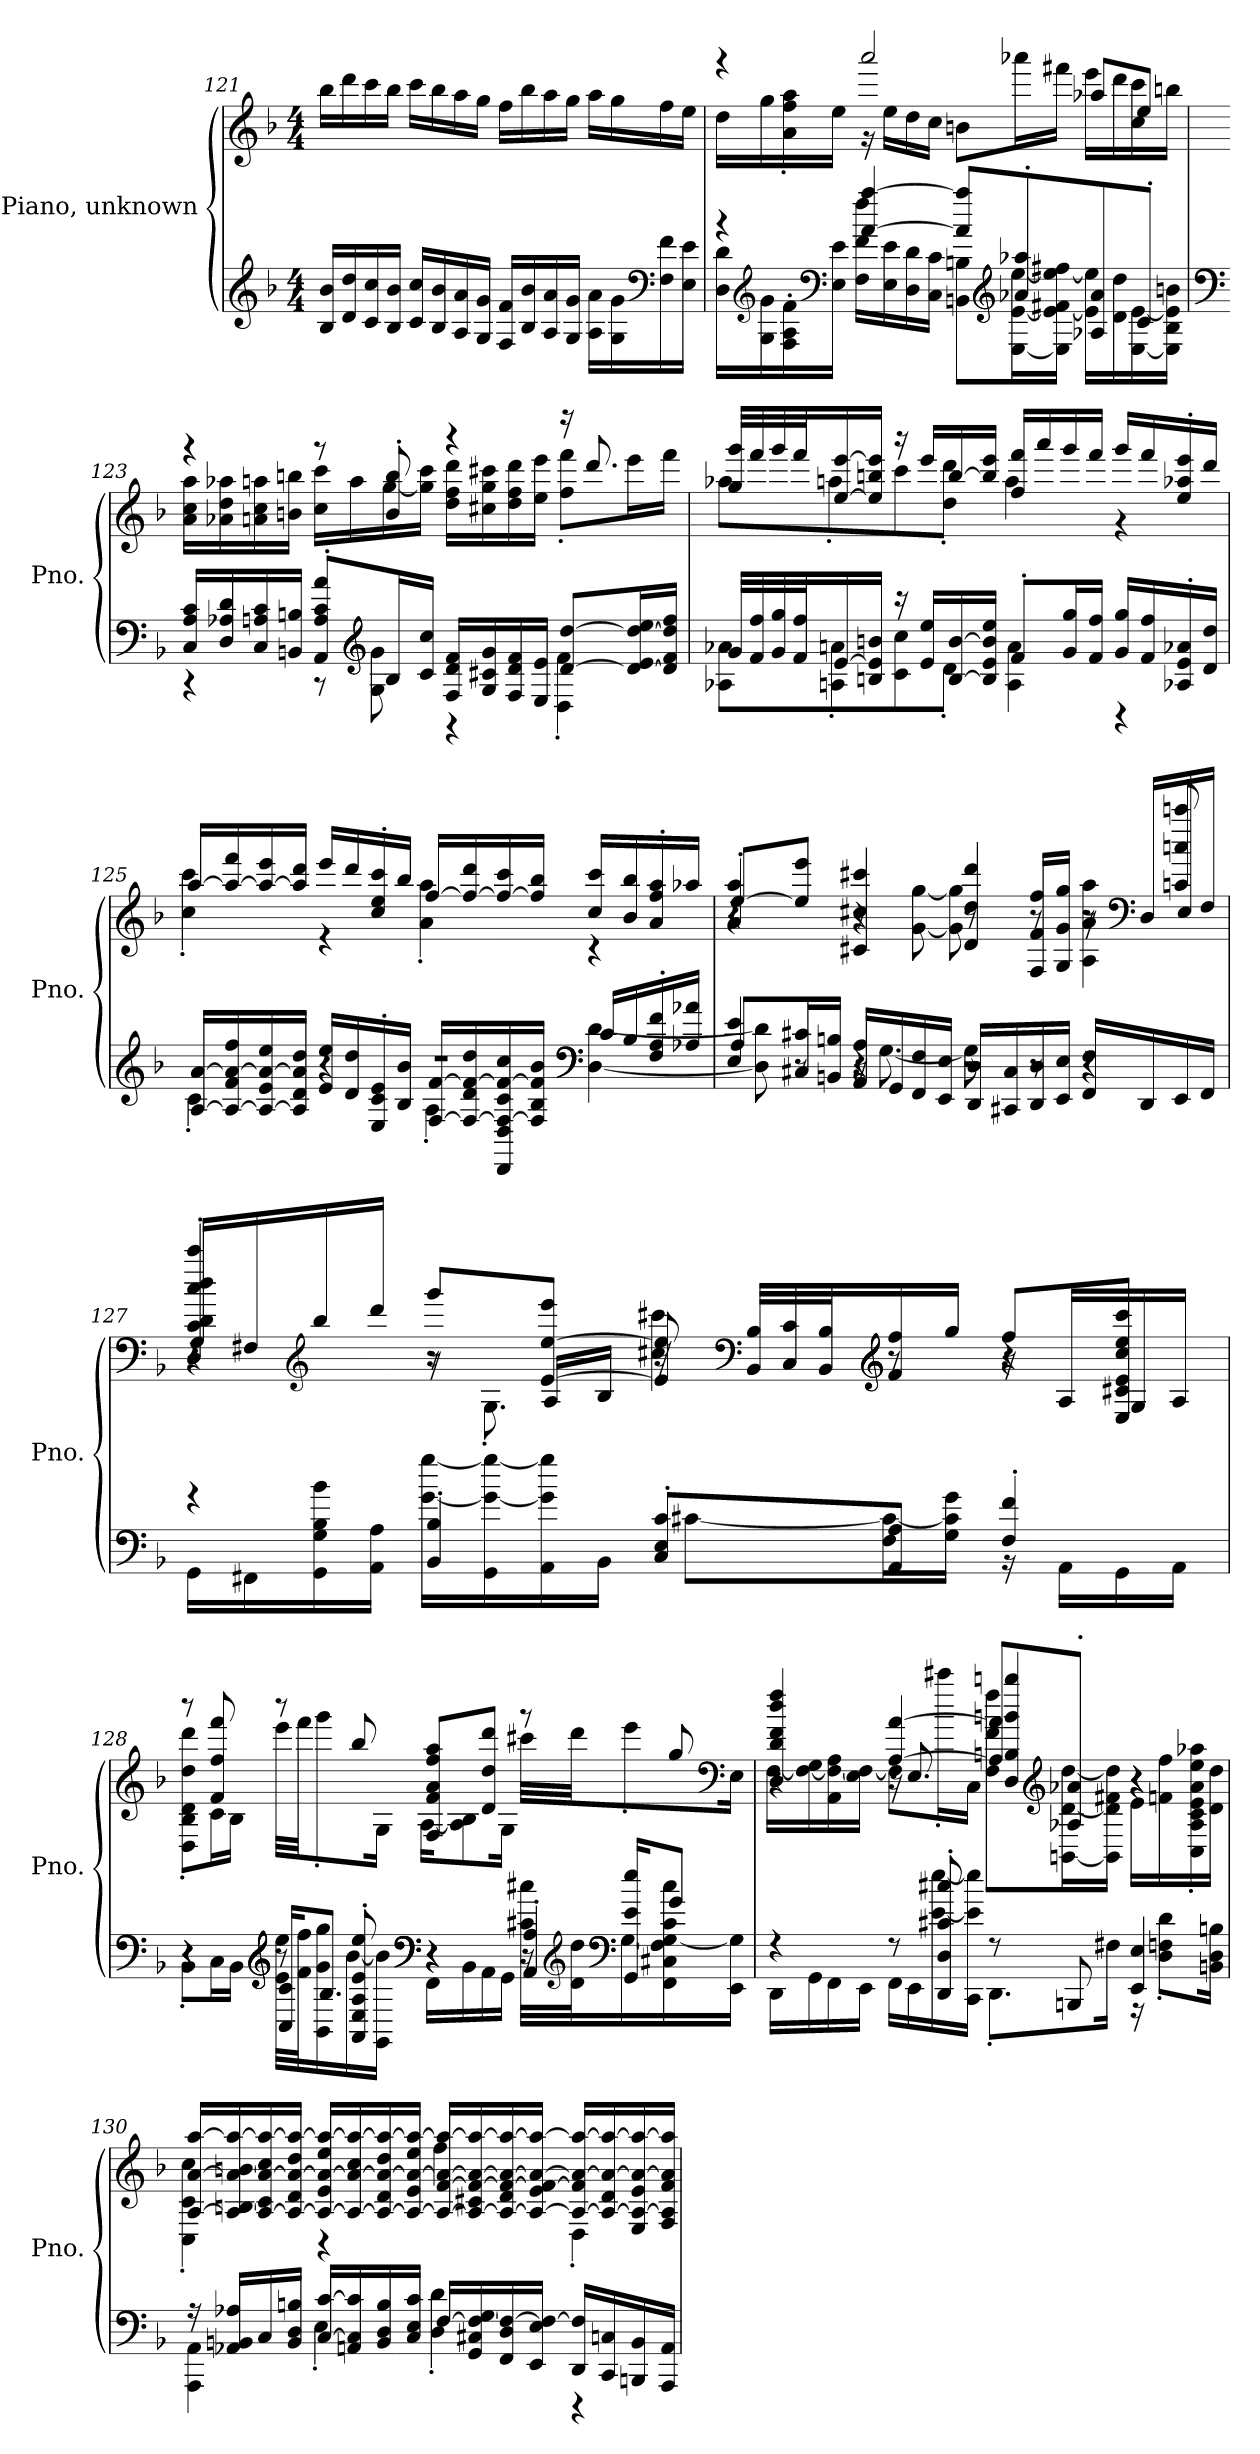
**kern	**kern
*part1	*part1
*staff2	*staff1
*I"Piano, unknown	*
*I'Pno.	*
!!LO:LB:g=z
*clefG2	*clefG2
*k[b-]	*k[b-]
*M4/4	*M4/4
=121	=121
16B-/ 16b-/LL	16bb-\LL
16d/ 16dd/	16ddd\
16c/ 16cc/	16ccc\
16B-/ 16b-/JJ	16bb-\JJ
16c/ 16cc/LL	16ccc\LL
16B-/ 16b-/	16bb-\
16A/ 16a/	16aa\
16G/ 16g/JJ	16gg\JJ
16F/ 16f/LL	16ff\LL
16B-/ 16b-/	16bb-\
16A/ 16a/	16aa\
16G/ 16g/JJ	16gg\JJ
16A\ 16a\LL	16aa\LL
16G\ 16g\	16gg\
*clefF4	*
16F\ 16f\	16ff\
16E\ 16e\JJ	16ee\JJ
!!LO:LB:g=z
=122	=122
*^	*^
4r	16D\ 16d\LL	4r	16dd\LL
*clefG2	*	*	*
.	16G\ 16g\	.	16gg\
.	16F\' 16A\' 16f\'	.	16a\' 16ff\' 16aa\'
*clefF4	*	*	*
.	16E\ 16e\JJ	.	16ee\JJ
[4a/ [4aa/	16F\ 16f\ 16ff\LL	2aaa/	16r
.	16E\ 16e\	.	16ee\LL
.	16D\ 16d\	.	16dd\
.	16C\ 16c\JJ	.	16cc\JJ
8a/] 8aa/]L	8BBn\ 8Bn\L	.	8bn\L
*clefG2	*	*	*
8a-X/' 8aa-X/'	[16E\ [16e\ [16ee\L	.	16aaa-X\L
.	16E\] 16e\_ 16f#X\ 16ee\_ 16ff#X\JJ	.	16fff#X\JJ
8A-X/ 8a-/	16e\] 16ee\]LL	8aa-X/L	16eee\LL
.	16d\ 16dd\	.	16ddd\
8c'/J	[16E\ [16e\	8ee/J	16cc\ 16ccc\
.	16E\] 16B\ 16e\] 16bn\JJ	.	16bbn\JJ
!!LO:PB:g=z	!!
=123	=123	=123	=123
*clefF4	*	*	*
16C/ 16A/ 16c/LL	4r	4r	16a\ 16cc\ 16aa\LL
16D/ 16A-X/ 16d/	.	.	16a-X\ 16dd\ 16aa-X\
16C/ 16An/ 16c/	.	.	16an\ 16cc\ 16aan\
16BBn/ 16Bn/JJ	.	.	16bn\ 16bbn\JJ
8AA/' 8A/' 8c/' 8a/'L	8r	8r	16cc\ 16ccc\LL
.	.	.	16aa\
*clefG2	*	*	*
16B/L	8G\ 8g\	8b/' 8bb/'	[16gg\
16c/ 16cc/JJ	.	.	16gg\] 16ccc\JJ
16F/ 16d/ 16f/LL	4r	4r	16dd\ 16ff\ 16ddd\LL
16G/ 16c#X/ 16g/	.	.	16cc#X\ 16gg\ 16ccc#X\
16F/ 16d/ 16f/	.	.	16dd\ 16ff\ 16ddd\
16E/ 16e/JJ	.	.	16ee\ 16eee\JJ
[8d/ [8dd/L	4D\' 4f\'	16r	8ff\' 8fff\'L
.	.	8.ddd/	.
16d/_ 16e/ 16dd/_ 16ee/L	.	.	16eee\L
16d/] 16f/ 16dd/] 16ff/JJ	.	.	16fff\JJ
!!LO:LB:g=z	!!
=124	=124	=124	=124
32g/LLL	8A-X\ 8a-X\L	32gg/ 32ggg/LLL	8aa-X\L
32f/ 32ff/	.	32fff/	.
32g/ 32gg/	.	32ggg/	.
32f/ 32ff/J	.	32fff/J	.
[16e/	8An\' 8an\'	[16ee/ [16eee/	8aan'\
16Bn/ 16e/] 16bn/JJ	.	16ee/] 16bbn/ 16eee/]JJ	.
16r	8c\ 8cc\	16r	8ccc\
16e/ 16ee/LL	.	16eee/LL	.
[16B/ [16b/	8d'\J	[16bb/	8dd\' 8ddd\'J
16B/] 16e/ 16b/] 16ee/JJ	.	16bb/] 16eee/JJ	.
8f'/L	4A\ 4a\	16ff/ 16fff/LL	4aa\
.	.	16aaa/	.
16g/ 16gg/L	.	16ggg/	.
16f/ 16ff/JJ	.	16fff/JJ	.
16g/ 16gg/LL	4r	16ggg/LL	4r
16f/ 16ff/	.	16fff/	.
16A-X/' 16e/' 16a-X/'	.	16ee/' 16aa-X/' 16eee/'	.
16d/ 16dd/JJ	.	16ddd/JJ	.
!!LO:LB:g=z	!!
=125	=125	=125	=125
*	*^	*	*
1r	4c'\	[16A/ [16a/LL	[16aa/LL	4cc\' 4ccc\'
.	.	16A/_ 16f/ 16a/_ 16ff/	16aa/_ 16fff/	.
.	.	16A/_ 16e/ 16a/_ 16ee/	16aa/_ 16eee/	.
.	.	16A/] 16d/ 16a/] 16dd/JJ	16aa/] 16ddd/JJ	.
.	4r	16e/ 16ee/LL	16eee/LL	4r
.	.	16d/ 16dd/	16ddd/	.
.	.	16E/' 16c/' 16e/'	16cc/' 16ee/' 16ccc/'	.
.	.	16B-/ 16b-/JJ	16bb-/JJ	.
.	4A'\	[16F/ [16f/LL	[16ff/LL	4a\' 4aa\'
.	.	16F/_ 16d/ 16f/_ 16dd/	16ff/_ 16ddd/	.
.	.	16DD/ 16D/ 16F/_ 16c/ 16f/_ 16cc/	16ff/_ 16ccc/	.
.	.	16F/] 16B-/ 16f/] 16b-/JJ	16ff/] 16bb-/JJ	.
*clefF4	*	*	*	*
.	[4D\ [4d\	16c/LL	16cc/ 16ccc/LL	4r
.	.	16B-/	16b-/ 16bb-/	.
.	.	16F/' 16A/' 16f/'	16a/' 16ff/' 16aa/'	.
.	.	16A-X/ 16a-X/JJ	16aa-X/JJ	.
!!LO:LB:g=z
=126	=126	=126	=126	=126
*	*	*	*	*^
4E/ 4e/	8D\] 8d\]	8A/L	4a/' 4aa/'	4r	[8ee/L
.	8r	16C#X/ 16c#X/L	.	.	8ee/] 8eee/J
.	.	16BBn/ 16Bn/JJ	.	.	.
4r	16r	16AA/ 16A/LL	4c#X/ 4cc#X/ 4ccc#X/	8r	4r
.	[8.G\	16GG/	.	.	.
.	.	16FF/ 16F/	.	[8g\ [8gg\	.
.	.	16EE/ 16E/JJ	.	.	.
2r	8G\]	16DD/ 16D/LL	4d/ 4dd/ 4ddd/	8g\] 8gg\]	8r
.	.	16CC#X/ 16C#/	.	.	.
.	8r	16DD/ 16D/	.	8r	16F/ 16f/ 16ff/LL
.	.	16EE/ 16E/JJ	.	.	16G/ 16g/ 16gg/JJ
.	4r	16FF/ 16F/LL	8r	4A\ 4a\ 4aa\	16r
*	*	*	*clefF4	*	*
.	.	16DD/	.	.	16D/LL
.	.	16EE/	8cn/ 8ccn/ 8cccn/	.	16E/
.	.	16FF/JJ	.	.	16F/JJ
*	*v	*v	*	*	*
!!LO:LB:g=z	!!	!!
=127	=127	=127	=127	=127
4r	16GG\LL	4D/' 4c/' 4d/' 4cc/' 4dd/' 4ccc/'	4r	16G/LL
.	16FF#X\	.	.	16F#X/
*	*	*clefG2	*	*
.	16GG\ 16G\ 16B-\ 16b-\	.	.	16bb-/
.	16AA\ 16A\JJ	.	.	16ddd/JJ
4BB-/' 4B-/'	[16g\ [16gg\LL	8ggg/L	16r	8r
.	16GG\ 16g\_ 16gg\_	.	8.G'\	.
.	16AA\ 16g\] 16gg\]	[8e/ [8ee/ 8eee/J	.	16A/LL
.	16BB-\JJ	.	.	16B-/JJ
8C/' 8E/' 8c/'L	[8c#X\L	8e/] 8ee/]	4cc#X\ 4ccc#X\	32r
*	*	*clefF4	*	*
.	.	.	.	32BB-/ 32B-/LLL
.	.	.	.	32C/ 32c/
.	.	.	.	32BB-/ 32B-/J
*	*	*clefG2	*	*
8AA/ 8A/J	16F\ 16c#\_L	8r	.	16f/ 16ff/
.	16G\ 16c#\] 16g\JJ	.	.	16gg/JJ
4F/' 4f/'	16r	8ff/L	4r	16r
.	16AA\LL	.	.	16A/LL
.	16GG\	8E/ 8c#X/ 8e/ 8cc#/ 8ee/ 8ccc#/J	.	16G/
.	16AA\JJ	.	.	16A/JJ
*	*	*	*v	*v
!!LO:LB:g=z
=128	=128	=128	=128
*	*^	*	*
4r	8BB-'\L	4r	8r	8D\' 8B-\' 8d\' 8dd\' 8ddd\'L
.	16C\L	.	8f/ 8ff/ 8fff/	16c\L
.	16BB-\JJ	.	.	16B-\JJ
*clefG2	*	*	*	*
8r	32e\ 32ee\LLL	16C/ 16c/KL	8r	32eee\LLL
.	32f\ 32ff\J	.	.	32fff\JJ
.	16BB-\ 16g\ 16gg\	8.B-/J	.	8ggg'\
8AA/' 8E/' 8A/' 8e/' 8ee/'	[16b-\	.	8bb-/	.
.	16GG\ 16b-\]JJ	.	.	16G\Jk
*clefF4	*	*	*	*
4r	16FF\LL	4r	8F/ 8f/ 8a/ 8ff/ 8aa/L	[16A\KL
.	16BB-\	.	.	8A\] 8B-\
.	16AA\	.	8d/ 8dd/ 8ddd/J	.
.	16GG\JJ	.	.	16G\Jk
16r	32c#X\ 32cc#X\LLL	4AA/' 4A/'	8r	32ccc#X\LLL
*clefG2	*	*	*	*
.	32d\ 32dd\J	.	.	32ddd\JJ
*clefF4	*	*	*	*
16GG/ 16e/ 16ee/KL	[16G\	.	.	8eee'\
8g/J	16FF\ 16C#X\ 16F\ 16G\_ 16c#\ 16cc#\	.	8gg/	.
*	*	*	*clefF4	*
.	16EE\ 16G\]JJ	.	.	16E\Jk
*	*v	*v	*	*
!!LO:PB:g=z
=129	=129	=129	=129
*	*	*	*^
4r	16DD\LL	4D/ 4d/ 4f/ 4dd/ 4ff/	[16F\LL	4r
.	16GG\	.	16F\_ 16G\	.
.	16FF\	.	16AA\ 16F\_ 16A\	.
.	16EE\JJ	.	16E\ 16F\_JJ	.
8r	16FF\LL	[4A/ [4a/	8F\L]	16r
.	16EE\	.	.	8.E/
8DD/' 8D/' 8c#X/' 8cc#X/'	[16e\ [16ee\	.	16ccc#X'\L	.
.	16CC\ 16e\] 16ee\]JJ	.	16C\JJ	.
8r	8.DD'\L	8A/] 8a/]L	8F\ 8f\ 8ff\L	4D/ 4Bn/ 4bn/ 4bbn/
*	*	*clefG2	*	*
8BBBn/	.	8A-X/' 8a-X/'J	[16BBn\ [16d\ [16dd\L	.
.	16F#X\Jk	.	16BB\] 16d\] 16f#X\ 16dd\]JJ	.
4EE/ 4E/	16r	4r	16e\LL	4r
.	8D\' 8Fn\' 8d\'L	.	16fn\ 16ff\	.
.	.	.	16C\' 16A-\' 16c\' 16e\' 16a-\' 16ee\' 16aa-X\'	.
.	16BBn\ 16D\ 16Bn\Jk	.	16d\ 16dd\JJ	.
*	*	*	*v	*v
!!LO:LB:g=z
=130	=130	=130	=130
16r	4AAA\ 4AA\	[16A/ [16a/ [16aa/LL	4C\' 4c\' 4cc\'
16AA-X/ 16BBn/ 16A-X/LL	.	16A/_ 16Bn/ 16a/_ 16bn/ 16aa/_	.
16C/	.	16A/_ 16c/ 16a/_ 16cc/ 16aa/_	.
16BB/ 16D/ 16Bn/JJ	.	16A/_ 16d/ 16a/_ 16dd/ 16aa/_JJ	.
[16C/ [16c/LL	4E'\	16A/_ 16e/ 16a/_ 16ee/ 16aa/_LL	4r
16AAn/ 16C/] 16c/]	.	16A/_ 16a/_ 16cc/ 16aa/_	.
16BB/ 16D/ 16B/	.	16A/_ 16d/ 16a/_ 16dd/ 16aa/_	.
16C/ 16E/ 16c/JJ	.	16A/_ 16e/ 16a/_ 16ee/ 16aa/_JJ	.
[16F/LL	4D\' 4d\'	16A/_ [16f/ 16a/_ 16aa/_LL	4ff\
16GG/ 16C#X/ 16F/_ 16G/	.	16A/_ 16c#X/ 16f/_ 16a/_ 16aa/_	.
16FF/ 16D/ 16F/_	.	16A/_ 16d/ 16f/_ 16a/_ 16aa/_	.
16EE/ 16E/ 16F/_JJ	.	16A/_ 16e/ 16f/_ 16a/_ 16aa/_JJ	.
16DD/ 16F/]LL	4r	16A/_ 16f/] 16a/_ 16aa/_LL	4D'\
16CC/ 16Cn/	.	16A/_ 16d/ 16a/_ 16aa/_	.
16BBBn/ 16BB/	.	16E/ 16A/_ 16e/ 16a/_ 16aa/_	.
16AAA/ 16AA/JJ	.	16F/ 16A/] 16f/ 16a/] 16aa/]JJ	.
*v	*v	*	*
*	*v	*v
=	=
*-	*-
